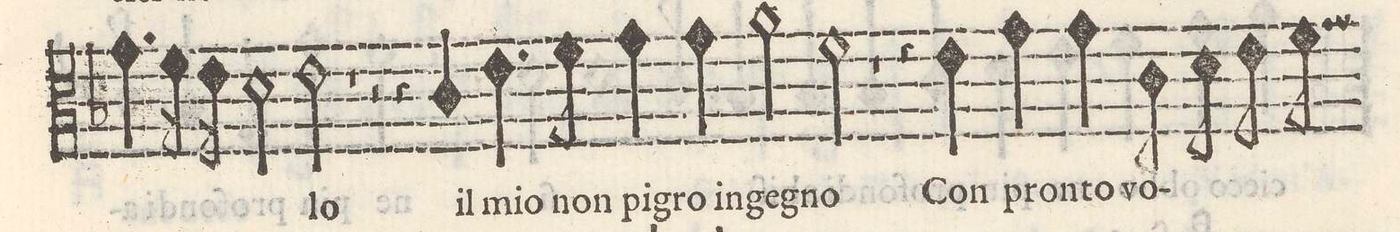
**kern	**text
*I"QVINTO	*
*clefC3	*
*k[b-]	*
*met(C)	*
*M2/1	*
4.g\	.
16f\	.
16e\	.
2d\	.
2e\	-lo
=32-	=32-
1r	.
2r	.
4r	.
4c/	il
=33-	=33-
4.e\	mio
8f\	non
4g\	pi-
4g\	gro in-
2a\	-ge-
2f\	-gno
=34-	=34-
1r	.
4r	.
4e\	Con
4g\	pron-
4g\	-to
=35-	=35-
8c\	vo-
8d\	.
8e\	.
8f\	.
*-	*-
